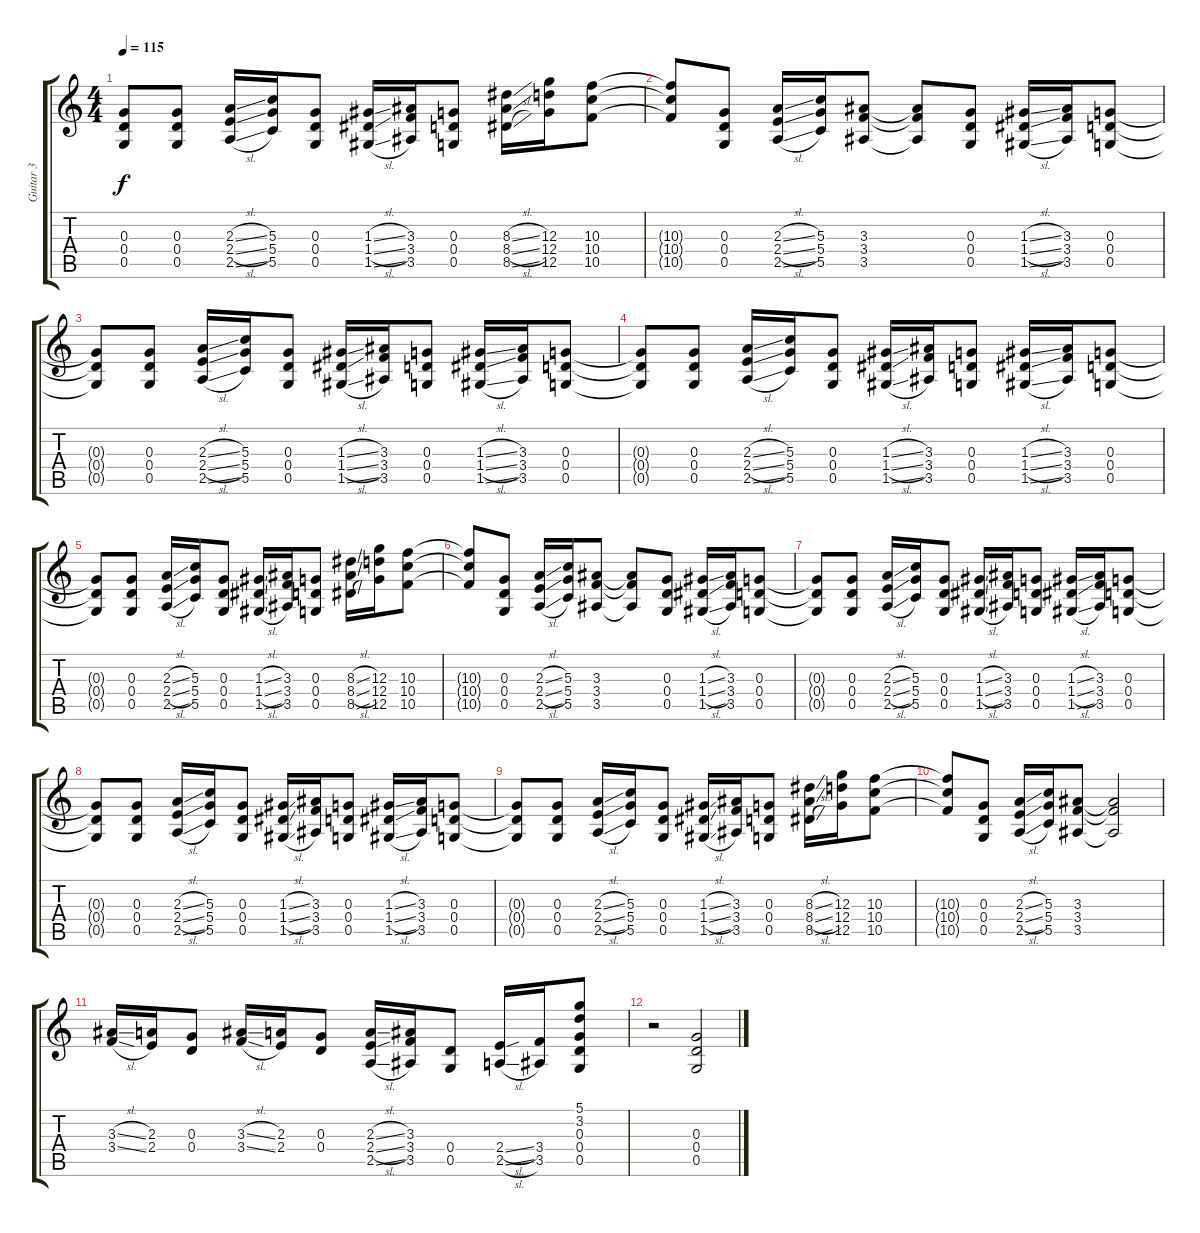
\track ("Guitar 3" "Guitar 3") {instrument overdrivenguitar}
\staff {score tabs}
\tuning (D4 B3 G3 D3 G2 D2) {hide}
\ts (4 4)
\tempo 115
\clef g2
\ks c
(0.3{t} 0.4{t} 0.5{t}).8{dy f} (0.3 0.4 0.5).8 (2.3{sl} 2.4{sl} 2.5{sl}).16 (5.3 5.4 5.5).16 (0.3 0.4 0.5).8 (1.3{sl} 1.4{sl} 1.5{sl}).16 (3.3 3.4 3.5).16 (0.3 0.4 0.5).8 (8.3{sl} 8.4{sl} 8.5{sl}).16 (12.3 12.4 12.5).16 (10.3 10.4 10.5).8 |
(10.3{t} 10.4{t} 10.5{t}).8 (0.3 0.4 0.5).8 (2.3{sl} 2.4{sl} 2.5{sl}).16 (5.3 5.4 5.5).16 (3.3 3.4 3.5).8 (3.3{t} 3.4{t} 3.5{t}).8 (0.3 0.4 0.5).8 (1.3{sl} 1.4{sl} 1.5{sl}).16 (3.3 3.4 3.5).16 (0.3 0.4 0.5).8 |
(0.3{t} 0.4{t} 0.5{t}).8 (0.3 0.4 0.5).8 (2.3{sl} 2.4{sl} 2.5{sl}).16 (5.3 5.4 5.5).16 (0.3 0.4 0.5).8 (1.3{sl} 1.4{sl} 1.5{sl}).16 (3.3 3.4 3.5).16 (0.3 0.4 0.5).8 (1.3{sl} 1.4{sl} 1.5{sl}).16 (3.3 3.4 3.5).16 (0.3 0.4 0.5).8 |
(0.3{t} 0.4{t} 0.5{t}).8 (0.3 0.4 0.5).8 (2.3{sl} 2.4{sl} 2.5{sl}).16 (5.3 5.4 5.5).16 (0.3 0.4 0.5).8 (1.3{sl} 1.4{sl} 1.5{sl}).16 (3.3 3.4 3.5).16 (0.3 0.4 0.5).8 (1.3{sl} 1.4{sl} 1.5{sl}).16 (3.3 3.4 3.5).16 (0.3 0.4 0.5).8 |
(0.3{t} 0.4{t} 0.5{t}).8 (0.3 0.4 0.5).8 (2.3{sl} 2.4{sl} 2.5{sl}).16 (5.3 5.4 5.5).16 (0.3 0.4 0.5).8 (1.3{sl} 1.4{sl} 1.5{sl}).16 (3.3 3.4 3.5).16 (0.3 0.4 0.5).8 (8.3{sl} 8.4{sl} 8.5{sl}).16 (12.3 12.4 12.5).16 (10.3 10.4 10.5).8 |
(10.3{t} 10.4{t} 10.5{t}).8 (0.3 0.4 0.5).8 (2.3{sl} 2.4{sl} 2.5{sl}).16 (5.3 5.4 5.5).16 (3.3 3.4 3.5).8 (3.3{t} 3.4{t} 3.5{t}).8 (0.3 0.4 0.5).8 (1.3{sl} 1.4{sl} 1.5{sl}).16 (3.3 3.4 3.5).16 (0.3 0.4 0.5).8 |
(0.3{t} 0.4{t} 0.5{t}).8 (0.3 0.4 0.5).8 (2.3{sl} 2.4{sl} 2.5{sl}).16 (5.3 5.4 5.5).16 (0.3 0.4 0.5).8 (1.3{sl} 1.4{sl} 1.5{sl}).16 (3.3 3.4 3.5).16 (0.3 0.4 0.5).8 (1.3{sl} 1.4{sl} 1.5{sl}).16 (3.3 3.4 3.5).16 (0.3 0.4 0.5).8 |
(0.3{t} 0.4{t} 0.5{t}).8 (0.3 0.4 0.5).8 (2.3{sl} 2.4{sl} 2.5{sl}).16 (5.3 5.4 5.5).16 (0.3 0.4 0.5).8 (1.3{sl} 1.4{sl} 1.5{sl}).16 (3.3 3.4 3.5).16 (0.3 0.4 0.5).8 (1.3{sl} 1.4{sl} 1.5{sl}).16 (3.3 3.4 3.5).16 (0.3 0.4 0.5).8 |
(0.3{t} 0.4{t} 0.5{t}).8 (0.3 0.4 0.5).8 (2.3{sl} 2.4{sl} 2.5{sl}).16 (5.3 5.4 5.5).16 (0.3 0.4 0.5).8 (1.3{sl} 1.4{sl} 1.5{sl}).16 (3.3 3.4 3.5).16 (0.3 0.4 0.5).8 (8.3{sl} 8.4{sl} 8.5{sl}).16 (12.3 12.4 12.5).16 (10.3 10.4 10.5).8 |
(10.3{t} 10.4{t} 10.5{t}).8 (0.3 0.4 0.5).8 (2.3{sl} 2.4{sl} 2.5{sl}).16 (5.3 5.4 5.5).16 (3.3 3.4 3.5).8 (3.3{t} 3.4{t} 3.5{t}).2 |
(3.3{sl} 3.4{sl}).16 (2.3 2.4).16 (0.3 0.4).8 (3.3{sl} 3.4{sl}).16 (2.3 2.4).16 (0.3 0.4).8 (2.3{sl} 2.4{sl} 2.5{sl}).16 (3.3 3.4 3.5).16 (0.4 0.5).8 (2.4{sl} 2.5{sl}).16 (3.4 3.5).16 (5.1 3.2 0.3 0.4 0.5).8 |
r.2 (0.3 0.4 0.5).2
